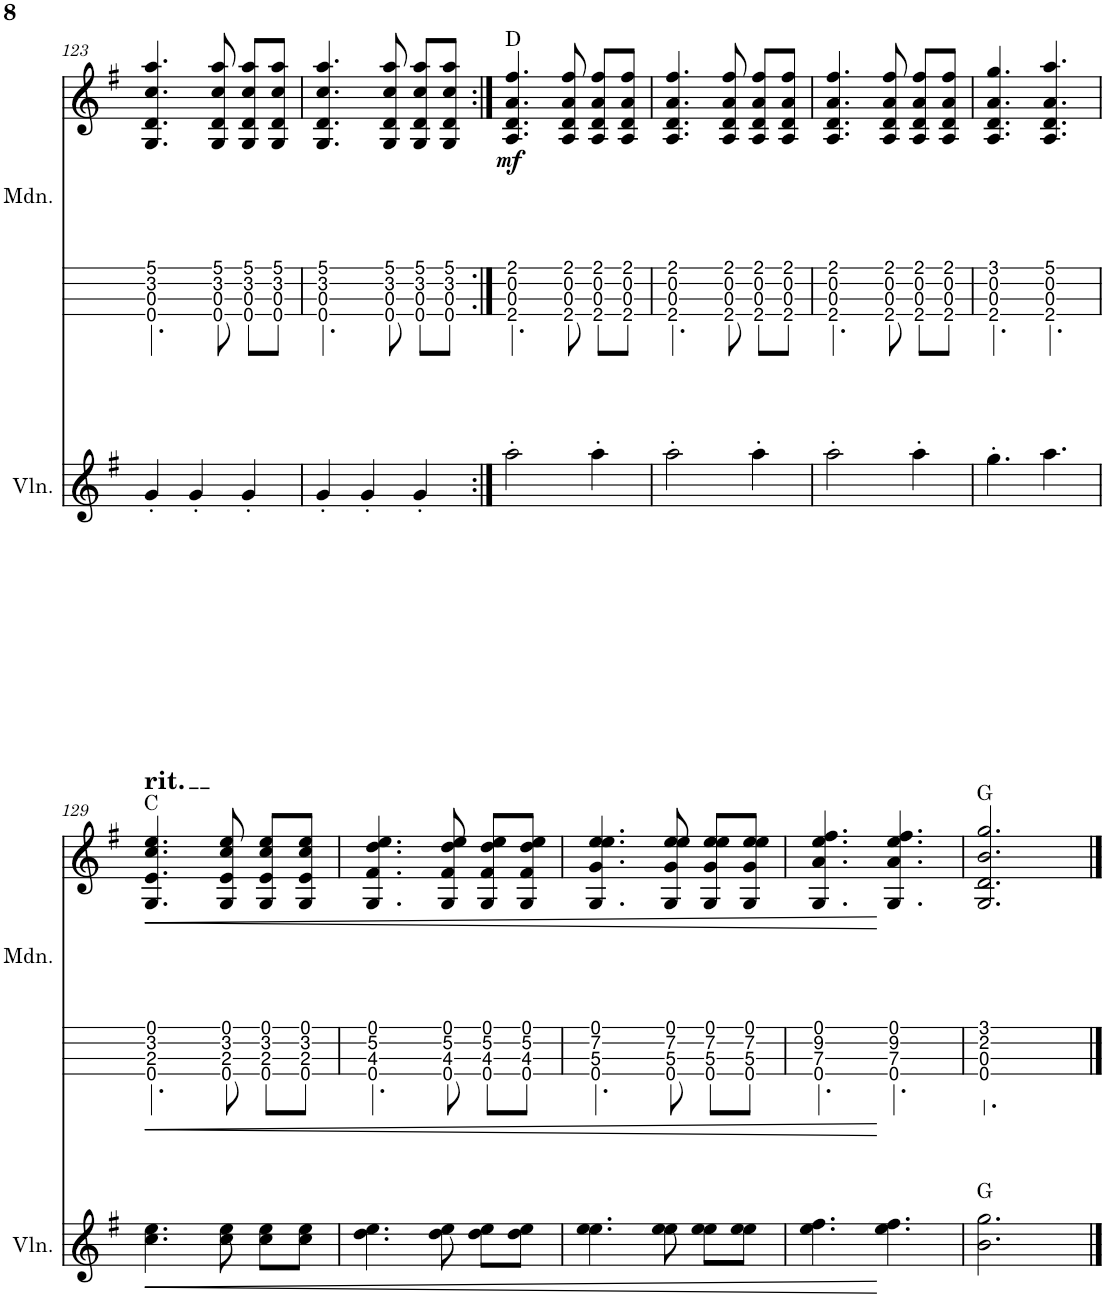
**kern	**dynam	**harte	**kern	**kern	**dynam	**harte
*part2	*part2	*part2	*part1	*part1	*part1	*part1
*staff3	*staff3	*	*staff2	*staff1	*staff1/2	*
*I"Violin	*	*	*I"Mandolin	*	*	*
*I'Vln.	*	*	*I'Mdn.	*	*	*
!!LO:PB:g=z
*clefG2	*	*	*	*clefG2	*	*
*k[f#]	*	*	*k[f#]	*k[f#]	*	*
*M3/4	*	*	*M3/4	*M3/4	*	*
=123	=123	=123	=123	=123	=123	=123
4g'/	.	.	4.G\ 4.d\ 4.cc\ 4.aa\	4.G/ 4.d/ 4.cc/ 4.aa/	.	.
4g'/	.	.	.	.	.	.
.	.	.	8G\ 8d\ 8cc\ 8aa\	8G/ 8d/ 8cc/ 8aa/	.	.
4g'/	.	.	8G\ 8d\ 8cc\ 8aa\L	8G/ 8d/ 8cc/ 8aa/L	.	.
.	.	.	8G\ 8d\ 8cc\ 8aa\J	8G/ 8d/ 8cc/ 8aa/J	.	.
=124	=124	=124	=124	=124	=124	=124
4g'/	.	.	4.G\ 4.d\ 4.cc\ 4.aa\	4.G/ 4.d/ 4.cc/ 4.aa/	.	.
4g'/	.	.	.	.	.	.
.	.	.	8G\ 8d\ 8cc\ 8aa\	8G/ 8d/ 8cc/ 8aa/	.	.
4g'/	.	.	8G\ 8d\ 8cc\ 8aa\L	8G/ 8d/ 8cc/ 8aa/L	.	.
.	.	.	8G\ 8d\ 8cc\ 8aa\J	8G/ 8d/ 8cc/ 8aa/J	.	.
=125:|!	=125:|!	=125:|!	=125:|!	=125:|!	=125:|!	=125:|!
!	!	!	!	!	!LO:DY:b	!
2aa'\	.	.	4.A\ 4.d\ 4.a\ 4.ff#\	4.A/ 4.d/ 4.a/ 4.ff#/	mf	D:maj
.	.	.	8A\ 8d\ 8a\ 8ff#\	8A/ 8d/ 8a/ 8ff#/	.	.
4aa'\	.	.	8A\ 8d\ 8a\ 8ff#\L	8A/ 8d/ 8a/ 8ff#/L	.	.
.	.	.	8A\ 8d\ 8a\ 8ff#\J	8A/ 8d/ 8a/ 8ff#/J	.	.
=126	=126	=126	=126	=126	=126	=126
2aa'\	.	.	4.A\ 4.d\ 4.a\ 4.ff#\	4.A/ 4.d/ 4.a/ 4.ff#/	.	.
.	.	.	8A\ 8d\ 8a\ 8ff#\	8A/ 8d/ 8a/ 8ff#/	.	.
4aa'\	.	.	8A\ 8d\ 8a\ 8ff#\L	8A/ 8d/ 8a/ 8ff#/L	.	.
.	.	.	8A\ 8d\ 8a\ 8ff#\J	8A/ 8d/ 8a/ 8ff#/J	.	.
=127	=127	=127	=127	=127	=127	=127
2aa'\	.	.	4.A\ 4.d\ 4.a\ 4.ff#\	4.A/ 4.d/ 4.a/ 4.ff#/	.	.
.	.	.	8A\ 8d\ 8a\ 8ff#\	8A/ 8d/ 8a/ 8ff#/	.	.
4aa'\	.	.	8A\ 8d\ 8a\ 8ff#\L	8A/ 8d/ 8a/ 8ff#/L	.	.
.	.	.	8A\ 8d\ 8a\ 8ff#\J	8A/ 8d/ 8a/ 8ff#/J	.	.
=128	=128	=128	=128	=128	=128	=128
4.gg'\	.	.	4.A\ 4.d\ 4.a\ 4.gg\	4.A/ 4.d/ 4.a/ 4.gg/	.	.
4.aa\	.	.	4.A\ 4.d\ 4.a\ 4.aa\	4.A/ 4.d/ 4.a/ 4.aa/	.	.
!!LO:LB:g=z
=129	=129	=129	=129	=129	=129	=129
!	!	!	!	!LO:TX:a:t=rit.	!	!
!	!LO:HP:b	!	!	!	!	!
4.cc\ 4.ee\	<	.	4.G\ 4.e\ 4.cc\ 4.ee\	4.G/ 4.e/ 4.cc/ 4.ee/	.	C:maj
!	!	!	!	!	!LO:HP:b	!
8cc\ 8ee\	.	.	8G\ 8e\ 8cc\ 8ee\	8G/ 8e/ 8cc/ 8ee/	<	.
8cc\ 8ee\L	.	.	8G\ 8e\ 8cc\ 8ee\L	8G/ 8e/ 8cc/ 8ee/L	.	.
8cc\ 8ee\J	.	.	8G\ 8e\ 8cc\ 8ee\J	8G/ 8e/ 8cc/ 8ee/J	.	.
=130	=130	=130	=130	=130	=130	=130
4.dd\ 4.ee\	.	.	4.G\ 4.f#\ 4.dd\ 4.ee\	4.G/ 4.f#/ 4.dd/ 4.ee/	.	.
8dd\ 8ee\	.	.	8G\ 8f#\ 8dd\ 8ee\	8G/ 8f#/ 8dd/ 8ee/	.	.
8dd\ 8ee\L	.	.	8G\ 8f#\ 8dd\ 8ee\L	8G/ 8f#/ 8dd/ 8ee/L	.	.
8dd\ 8ee\J	.	.	8G\ 8f#\ 8dd\ 8ee\J	8G/ 8f#/ 8dd/ 8ee/J	.	.
=131	=131	=131	=131	=131	=131	=131
4.ee\ 4.ee\	.	.	4.G\ 4.g\ 4.ee\ 4.ee\	4.G/ 4.g/ 4.ee/ 4.ee/	.	.
8ee\ 8ee\	.	.	8G\ 8g\ 8ee\ 8ee\	8G/ 8g/ 8ee/ 8ee/	.	.
8ee\ 8ee\L	.	.	8G\ 8g\ 8ee\ 8ee\L	8G/ 8g/ 8ee/ 8ee/L	.	.
8ee\ 8ee\J	.	.	8G\ 8g\ 8ee\ 8ee\J	8G/ 8g/ 8ee/ 8ee/J	.	.
=132	=132	=132	=132	=132	=132	=132
4.ee\ 4.ff#\	.	.	4.G\ 4.a\ 4.ff#\ 4.ee\	4.G/ 4.a/ 4.ee/ 4.ff#/	.	.
4.ee\ 4.ff#\	[	.	4.G\ 4.a\ 4.ff#\ 4.ee\	4.G/ 4.a/ 4.ee/ 4.ff#/	[	.
=133	=133	=133	=133	=133	=133	=133
2.b\ 2.gg\	.	G:maj	2.G\ 2.d\ 2.b\ 2.gg\	2.G/ 2.d/ 2.b/ 2.gg/	.	G:maj
==	==	==	==	==	==	==
*-	*-	*-	*-	*-	*-	*-
